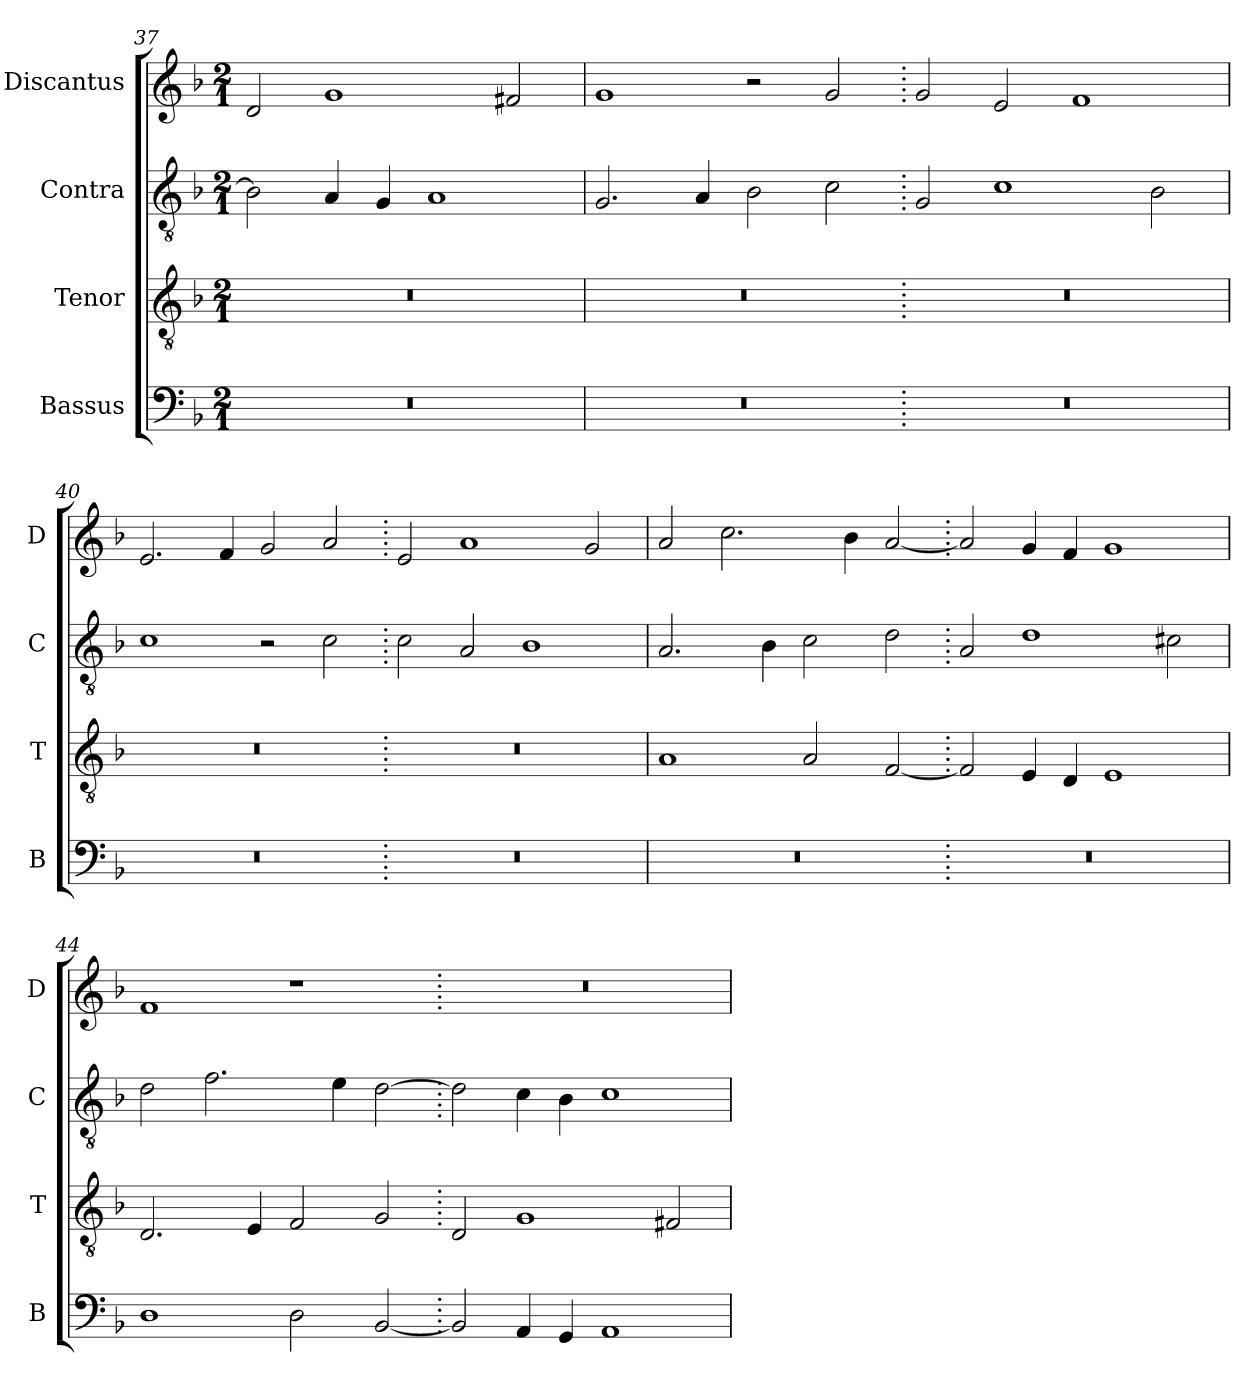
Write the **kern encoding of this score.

**kern	**kern	**kern	**kern
*part4	*part3	*part2	*part1
*staff4	*staff3	*staff2	*staff1
*I"Bassus	*I"Tenor	*I"Contra	*I"Discantus
*I'B	*I'T	*I'C	*I'D
*clefF4	*clefGv2	*clefGv2	*clefG2
*k[b-]	*k[b-]	*k[b-]	*k[b-]
*M2/1	*M2/1	*M2/1	*M2/1
=37	=37	=37	=37
0r	0r	2B-\]	2d/
.	.	4A/	1g
.	.	4G/	.
.	.	1A	.
.	.	.	2f#X/
=38	=38	=38	=38
0r	0r	2.G/	1g
.	.	4A/	.
.	.	2B-\	2r
.	.	2c\	2g/
=39.	=39.	=39.	=39.
0r	0r	2G/	2g/
.	.	1c	2e/
.	.	.	1f
.	.	2B-\	.
=40	=40	=40	=40
0r	0r	1c	2.e/
.	.	.	4f/
.	.	2r	2g/
.	.	2c\	2a/
=41.	=41.	=41.	=41.
0r	0r	2c\	2e/
.	.	2A/	1a
.	.	1B-	.
.	.	.	2g/
=42	=42	=42	=42
0r	1A	2.A/	2a/
.	.	.	2.cc\
.	.	4B-\	.
.	2A/	2c\	.
.	.	.	4b-\
.	[2F/	2d\	[2a/
=43.	=43.	=43.	=43.
0r	2F/]	2A/	2a/]
.	4E/	1d	4g/
.	4D/	.	4f/
.	1E	.	1g
.	.	2c#X\	.
=44	=44	=44	=44
1D	2.D/	2d\	1f
.	.	2.f\	.
.	4E/	.	.
2D\	2F/	.	1r
.	.	4e\	.
[2BB-/	2G/	[2d\	.
=45.	=45.	=45.	=45.
2BB-/]	2D/	2d\]	0r
4AA/	1G	4c\	.
4GG/	.	4B-\	.
1AA	.	1c	.
.	2F#X/	.	.
=	=	=	=
*-	*-	*-	*-
